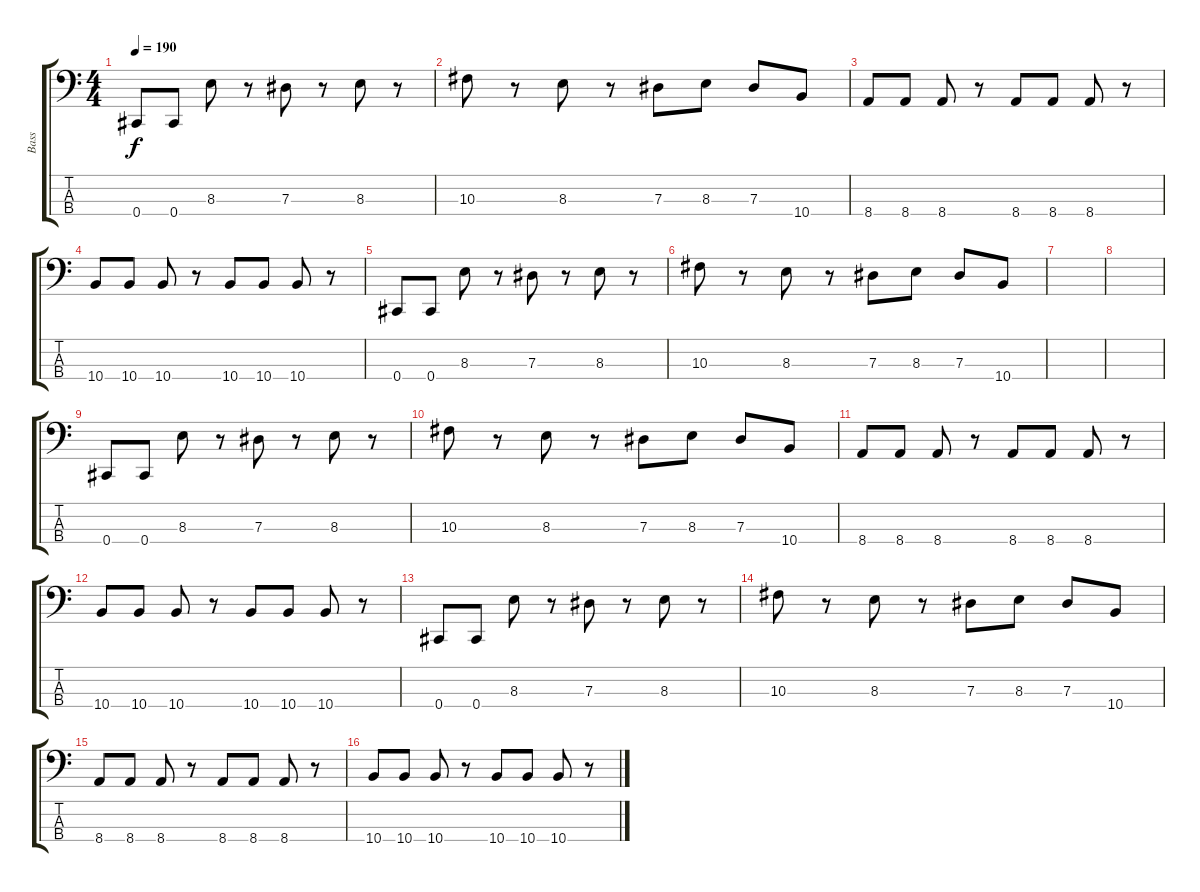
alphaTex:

\track ("Bass" "Bass") {instrument electricbasspick}
\staff {score tabs}
\tuning (Gb2 Db2 Ab1 Db1) {hide}
\ts (4 4)
\tempo 190
\clef f4
\ks c
0.4.8{dy f} 0.4.8 8.3.8 r.8 7.3.8 r.8 8.3.8 r.8 |
10.3.8 r.8 8.3.8 r.8 7.3.8 8.3.8 7.3.8 10.4.8 |
8.4.8 8.4.8 8.4.8 r.8 8.4.8 8.4.8 8.4.8 r.8 |
10.4.8 10.4.8 10.4.8 r.8 10.4.8 10.4.8 10.4.8 r.8 |
0.4.8 0.4.8 8.3.8 r.8 7.3.8 r.8 8.3.8 r.8 |
10.3.8 r.8 8.3.8 r.8 7.3.8 8.3.8 7.3.8 10.4.8 |
|
|
0.4.8 0.4.8 8.3.8 r.8 7.3.8 r.8 8.3.8 r.8 |
10.3.8 r.8 8.3.8 r.8 7.3.8 8.3.8 7.3.8 10.4.8 |
8.4.8 8.4.8 8.4.8 r.8 8.4.8 8.4.8 8.4.8 r.8 |
10.4.8 10.4.8 10.4.8 r.8 10.4.8 10.4.8 10.4.8 r.8 |
0.4.8 0.4.8 8.3.8 r.8 7.3.8 r.8 8.3.8 r.8 |
10.3.8 r.8 8.3.8 r.8 7.3.8 8.3.8 7.3.8 10.4.8 |
8.4.8 8.4.8 8.4.8 r.8 8.4.8 8.4.8 8.4.8 r.8 |
10.4.8 10.4.8 10.4.8 r.8 10.4.8 10.4.8 10.4.8 r.8
